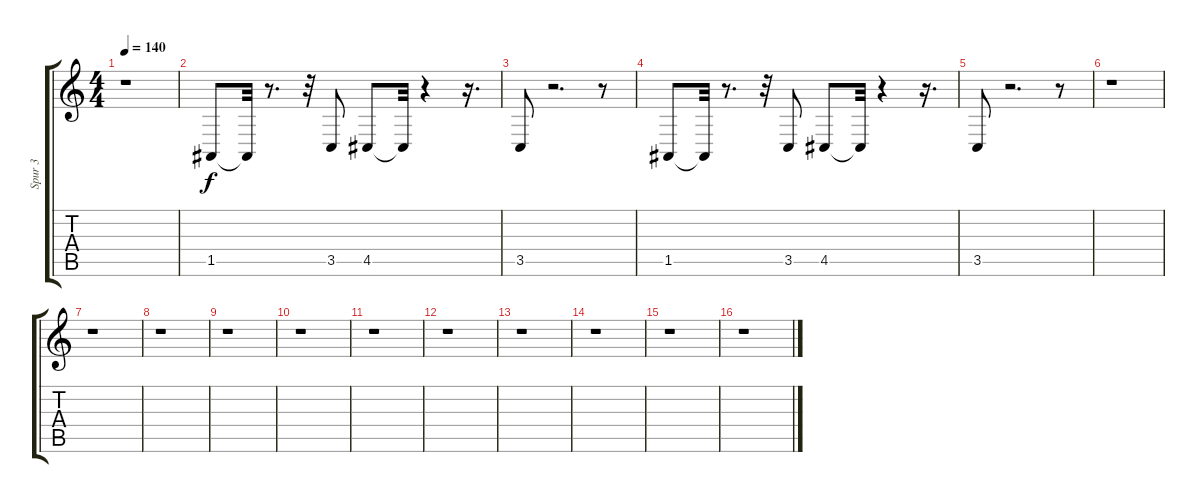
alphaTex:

\track ("Spur 3" "Spur 3") {instrument electricgrandpiano}
\staff {score tabs}
\tuning (E4 B3 G3 D3 A2 E2) {hide}
\ts (4 4)
\tempo 140
\clef g2
\ks c
r.1{dy f instrument electricgrandpiano} |
1.5.8 1.5{t}.32 r.8{d} r.32 3.5.8 4.5.8 4.5{t}.32 r.4 r.16{d} |
3.5.8 r.2{d} r.8 |
1.5.8 1.5{t}.32 r.8{d} r.32 3.5.8 4.5.8 4.5{t}.32 r.4 r.16{d} |
3.5.8 r.2{d} r.8 |
r.1 |
r.1 |
r.1 |
r.1 |
r.1 |
r.1 |
r.1 |
r.1 |
r.1 |
r.1 |
r.1
